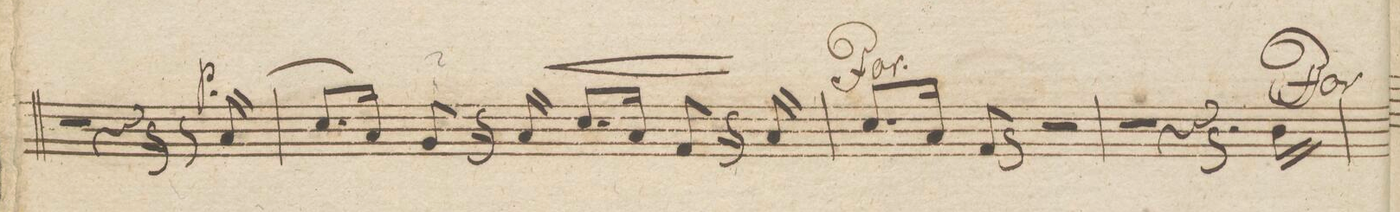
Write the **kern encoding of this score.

**kern	**dynam
*I"Viola.	*
*clefC3	*
*k[]	*
*met(c)	*
*M4/4	*
2r	.
4r	.
16r	.
8r	.
(>16B/	p
=6	=6
8.d/L	.
16B/Jk)	.
8A/	.
16r	.
16B/	.
8.d/L	<
16B/Jk	.
8G/	.
16r	.
16B/	[[
=7	=7
8.d/L	f
16B/Jk	.
8G/	.
8r	.
2r	.
=8	=8
2r	.
4r	.
8.r	.
16c\	ff
=9	=9
1ryy	.
=10	=10
*-	*-
